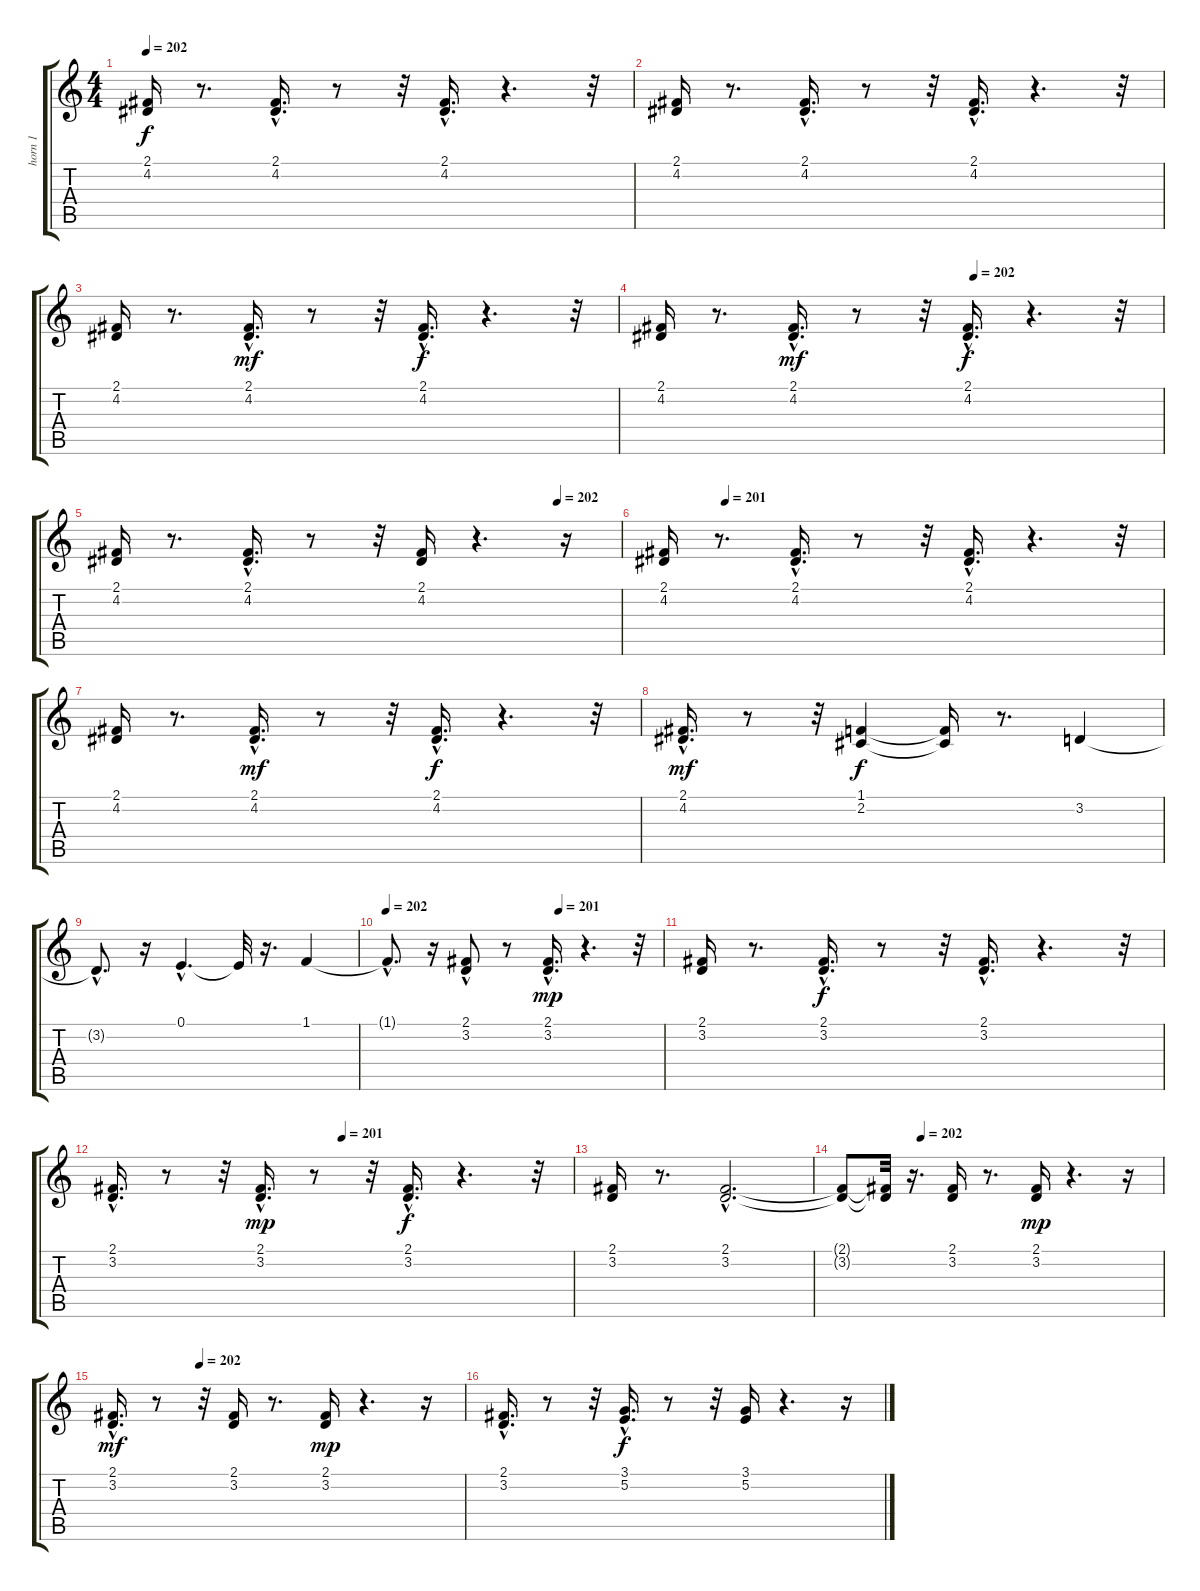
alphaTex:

\track ("horn 1" "horn 1") {instrument frenchhorn}
\staff {score tabs}
\tuning (E4 B3 G3 D3 A2 E2) {hide}
\ts (4 4)
\tempo 202
\clef g2
\ks c
(2.1 4.2).16{dy f} r.8{d} (2.1{hac} 4.2{hac}).16{d} r.8 r.32 (2.1{hac} 4.2{hac}).16{d} r.4{d} r.32 |
(2.1 4.2).16 r.8{d} (2.1{hac} 4.2{hac}).16{d} r.8 r.32 (2.1 4.2{hac}).16{d} r.4{d} r.32 |
(2.1 4.2).16 r.8{d} (2.1{hac} 4.2{hac}).16{d dy mf} r.8 r.32 (2.1 4.2{hac}).16{d dy f} r.4{d} r.32 |
\tempo (202 0.625)
(2.1 4.2).16 r.8{d} (2.1{hac} 4.2{hac}).16{d dy mf} r.8 r.32 (2.1 4.2{hac}).16{d dy f} r.4{d} r.32 |
\tempo (202 0.875)
(2.1 4.2).16 r.8{d} (2.1{hac} 4.2{hac}).16{d} r.8 r.32 (2.1 4.2).16 r.4{d} r.16 |
\tempo (201 0.125)
(2.1 4.2).16 r.8{d} (2.1{hac} 4.2{hac}).16{d} r.8 r.32 (2.1 4.2{hac}).16{d} r.4{d} r.32 |
(2.1 4.2).16 r.8{d} (2.1{hac} 4.2{hac}).16{d dy mf} r.8 r.32 (2.1 4.2{hac}).16{d dy f} r.4{d} r.32 |
(2.1{hac} 4.2{hac}).16{d dy mf} r.8 r.32 (1.1 2.2).4{dy f} (1.1{t} 2.2{t}).16 r.8{d} 3.2.4 |
3.2{hac t}.8{d} r.16 0.1{hac}.4{d} 0.1{t}.32 r.16{d} 1.1.4 |
\tempo 202
\tempo (201 0.625)
1.1{hac t}.8{d} r.16 (2.1 3.2{hac}).8 r.8 (2.1{hac} 3.2{hac}).16{d dy mp} r.4{d} r.32 |
(2.1 3.2).16 r.8{d} (2.1{hac} 3.2{hac}).16{d dy f} r.8 r.32 (2.1{hac} 3.2{hac}).16{d} r.4{d} r.32 |
\tempo (201 0.5)
(2.1 3.2{hac}).16{d} r.8 r.32 (2.1{hac} 3.2{hac}).16{d dy mp} r.8 r.32 (2.1{hac} 3.2{hac}).16{d dy f} r.4{d} r.32 |
(2.1 3.2).16 r.8{d} (2.1{hac} 3.2{hac}).2{d} |
\tempo (202 0.25)
(2.1{t} 3.2{t}).8 (2.1{t} 3.2{t}).32 r.16{d} (2.1 3.2).16 r.8{d} (2.1 3.2).16{dy mp} r.4{d} r.16 |
\tempo (202 0.25)
(2.1 3.2{hac}).16{d dy mf} r.8 r.32 (2.1 3.2).16 r.8{d} (2.1 3.2).16{dy mp} r.4{d} r.16 |
(2.1{hac} 3.2{hac}).16{d} r.8 r.32 (3.1{hac} 5.2).16{d dy f} r.8 r.32 (3.1 5.2).16 r.4{d} r.16
